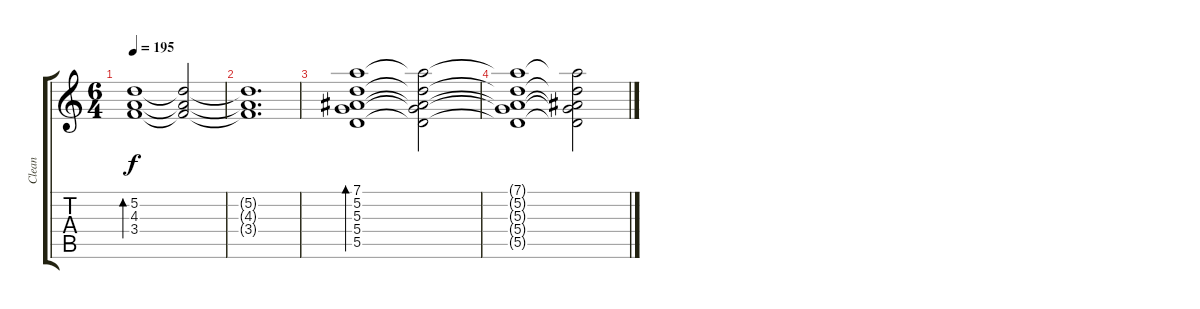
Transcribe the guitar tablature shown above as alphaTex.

\track ("Clean" "Clean") {instrument acousticguitarsteel}
\staff {score tabs}
\tuning (D4 A3 F3 D3 A2 D2) {hide}
\ts (6 4)
\tempo 195
\clef g2
\ks c
(5.2 4.3 3.4).1{bd 60 dy f} (5.2{t} 4.3{t} 3.4{t}).2 |
(5.2{t} 4.3{t} 3.4{t}).1{d} |
(7.1 5.2 5.3 5.4 5.5).1{bd 240} (7.1{t} 5.2{t} 5.3{t} 5.4{t} 5.5{t}).2 |
(7.1{t} 5.2{t} 5.3{t} 5.4{t} 5.5{t}).1 (7.1{t} 5.2{t} 5.3{t} 5.4{t} 5.5{t}).2
